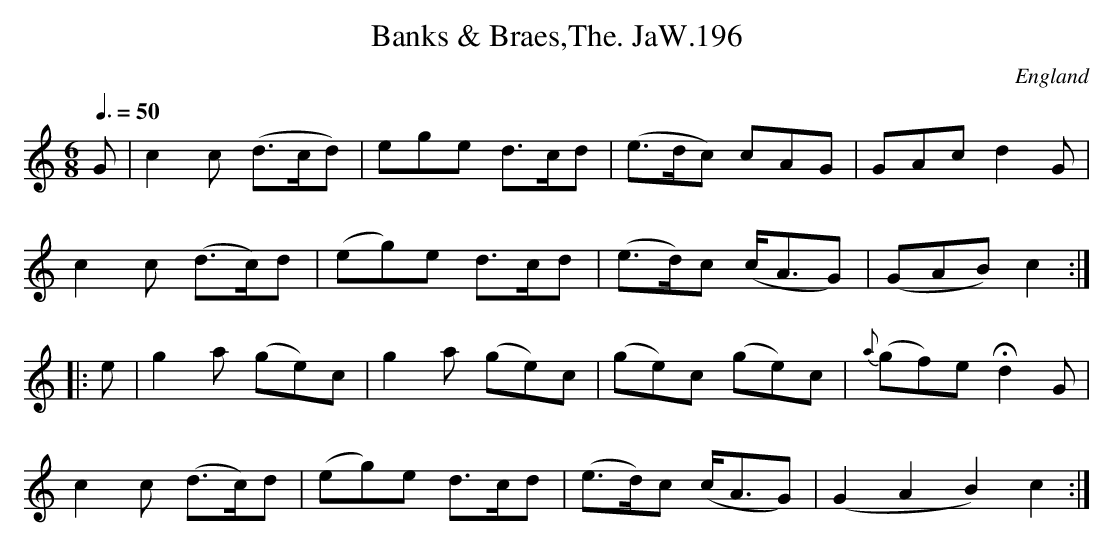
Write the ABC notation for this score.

X:1
T:Banks & Braes,The. JaW.196
L:1/8
M:6/8
O:England
Q:3/8=50
K:C
G|c2c (d>cd)|ege d>cd|(e>dc) cAG|GAc d2G|!
c2c (d>c)d|(eg)e d>cd|(e>d)c (c<AG)|(GAB) c2:|!
|:e|g2a (ge)c|g2a (ge)c|(ge)c (ge)c |{a}(gf)e Hd2G|!
c2c (d>c)d|(eg)e d>cd|(e>d)c (c<AG)|(G2A2B2) c2:|
